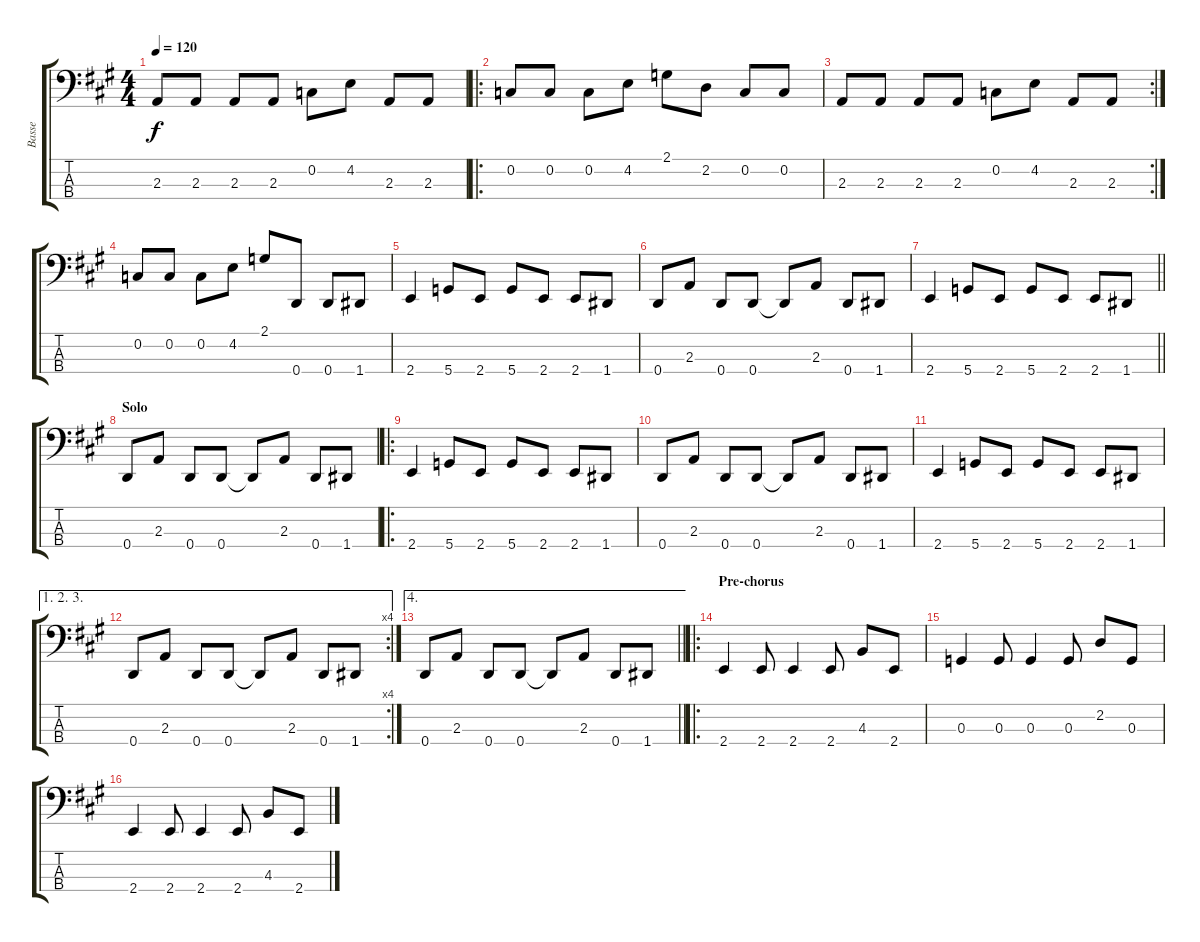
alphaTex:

\track ("Basse" "Basse") {instrument electricbassfinger}
\staff {score tabs}
\tuning (F2 C2 G1 D1) {hide}
\ts (4 4)
\tempo 120
\clef f4
\ks a
2.3.8{dy f} 2.3.8 2.3.8 2.3.8 0.2.8 4.2.8 2.3.8 2.3.8 |
\ro
0.2.8 0.2.8 0.2.8 4.2.8 2.1.8 2.2.8 0.2.8 0.2.8 |
\rc 2
2.3.8 2.3.8 2.3.8 2.3.8 0.2.8 4.2.8 2.3.8 2.3.8 |
0.2.8 0.2.8 0.2.8 4.2.8 2.1.8 0.4.8 0.4.8 1.4.8 |
2.4.4 5.4.8 2.4.8 5.4.8 2.4.8 2.4.8 1.4.8 |
0.4.8 2.3.8 0.4.8 0.4.8 0.4{t}.8 2.3.8 0.4.8 1.4.8 |
\barLineRight lightlight
2.4.4 5.4.8 2.4.8 5.4.8 2.4.8 2.4.8 1.4.8 |
\section ("" "Solo")
0.4.8 2.3.8 0.4.8 0.4.8 0.4{t}.8 2.3.8 0.4.8 1.4.8 |
\ro
2.4.4 5.4.8 2.4.8 5.4.8 2.4.8 2.4.8 1.4.8 |
0.4.8 2.3.8 0.4.8 0.4.8 0.4{t}.8 2.3.8 0.4.8 1.4.8 |
2.4.4 5.4.8 2.4.8 5.4.8 2.4.8 2.4.8 1.4.8 |
\ae (1 2 3)
\rc 4
0.4.8 2.3.8 0.4.8 0.4.8 0.4{t}.8 2.3.8 0.4.8 1.4.8 |
\ae 4
\barLineRight lightlight
0.4.8 2.3.8 0.4.8 0.4.8 0.4{t}.8 2.3.8 0.4.8 1.4.8 |
\ro
\section ("" "Pre-chorus")
2.4.4 2.4.8 2.4.4 2.4.8 4.3.8 2.4.8 |
0.3.4 0.3.8 0.3.4 0.3.8 2.2.8 0.3.8 |
2.4.4 2.4.8 2.4.4 2.4.8 4.3.8 2.4.8
